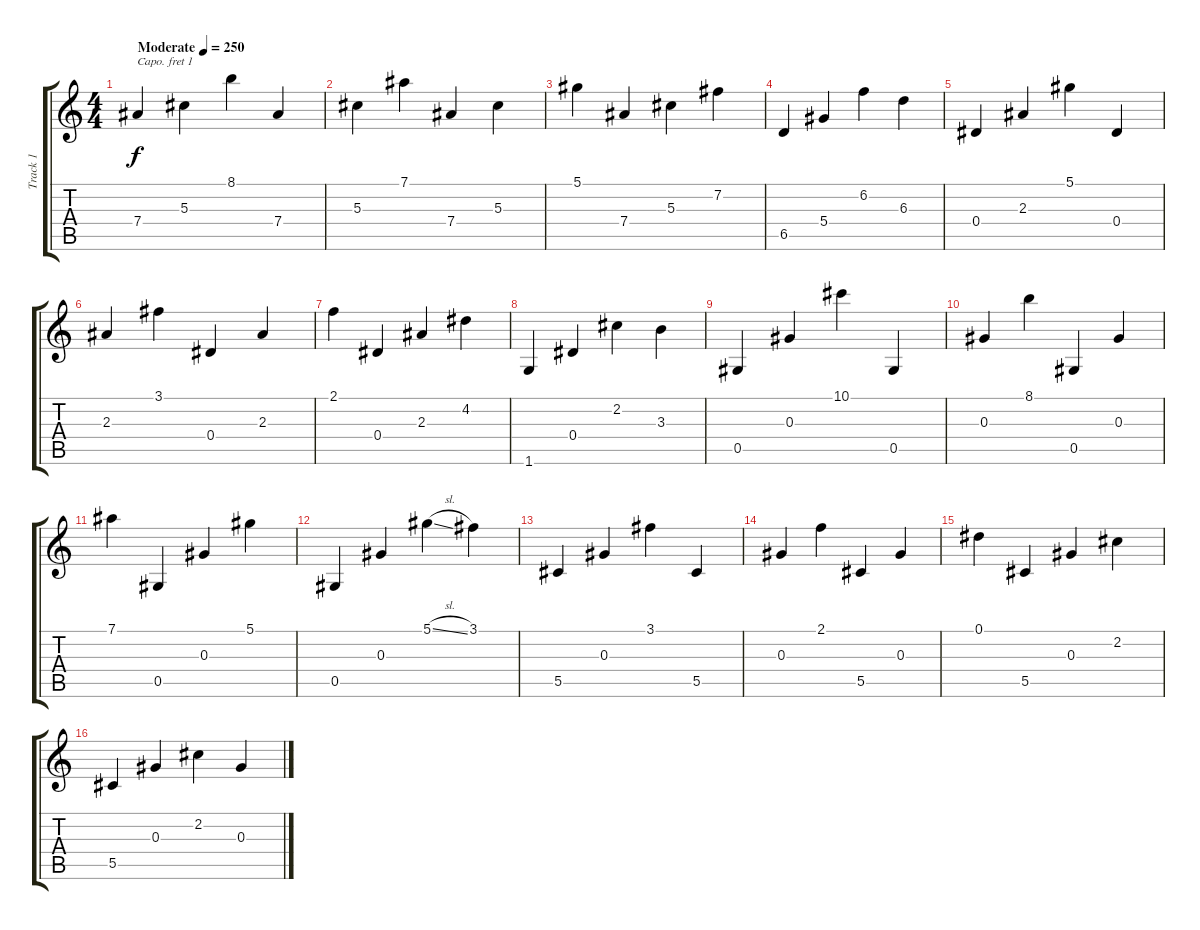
\track ("Track 1" "Track 1") {instrument acousticguitarsteel}
\staff {score tabs}
\capo 1
\tuning (D4 Bb3 G3 D3 G2 F2) {hide}
\ts (4 4)
\tempo (250 "Moderate")
\clef g2
\ks c
7.4.4{dy f instrument acousticguitarsteel} 5.3.4 8.1.4 7.4.4 |
5.3.4 7.1.4 7.4.4 5.3.4 |
5.1.4 7.4.4 5.3.4 7.2.4 |
6.5.4 5.4.4 6.2.4 6.3.4 |
0.4.4 2.3.4 5.1.4 0.4.4 |
2.3.4 3.1.4 0.4.4 2.3.4 |
2.1.4 0.4.4 2.3.4 4.2.4 |
1.6.4 0.4.4 2.2.4 3.3.4 |
0.5.4 0.3.4 10.1.4 0.5.4 |
0.3.4 8.1.4 0.5.4 0.3.4 |
7.1.4 0.5.4 0.3.4 5.1.4 |
0.5.4 0.3.4 5.1{sl}.4 3.1.4 |
5.5.4 0.3.4 3.1.4 5.5.4 |
0.3.4 2.1.4 5.5.4 0.3.4 |
0.1.4 5.5.4 0.3.4 2.2.4 |
5.5.4 0.3.4 2.2.4 0.3.4
